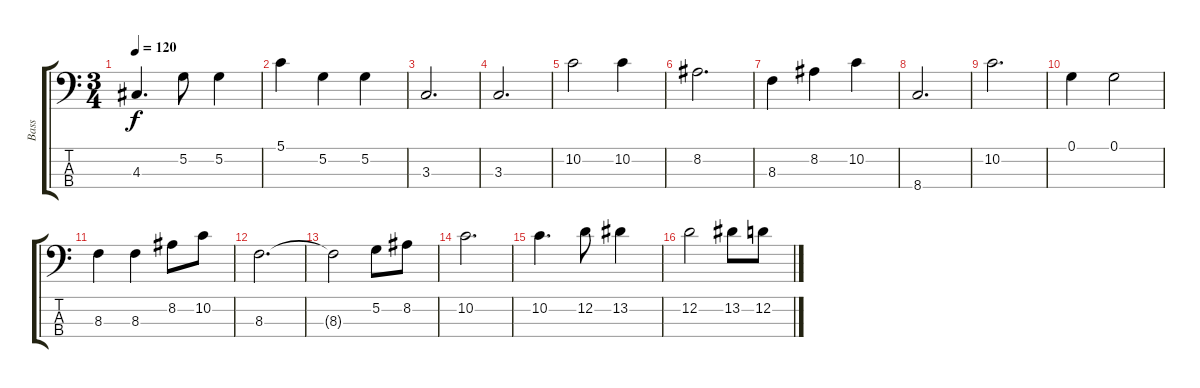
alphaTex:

\track ("Bass" "Bass") {instrument electricbassfinger}
\staff {score tabs}
\tuning (G2 D2 A1 E1) {hide}
\ts (3 4)
\tempo 120
\clef f4
\ks c
4.3.4{d dy f} 5.2.8 5.2.4 |
5.1.4 5.2.4 5.2.4 |
3.3.2{d} |
3.3.2{d} |
10.2.2 10.2.4 |
8.2.2{d} |
8.3.4 8.2.4 10.2.4 |
8.4.2{d} |
10.2.2{d} |
0.1.4 0.1.2 |
8.3.4 8.3.4 8.2.8 10.2.8 |
8.3.2{d} |
8.3{t}.2 5.2.8 8.2.8 |
10.2.2{d} |
10.2.4{d} 12.2.8 13.2.4 |
12.2.2 13.2.8 12.2.8
